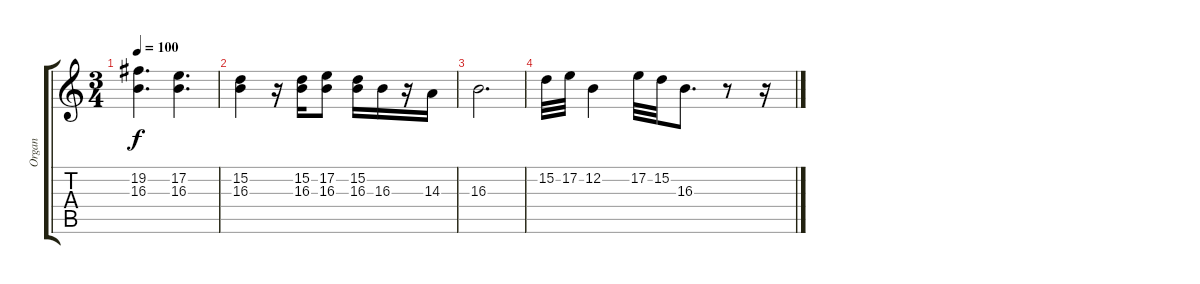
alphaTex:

\track ("Organ" "Organ") {instrument drawbarorgan}
\staff {score tabs}
\tuning (E4 B3 G3 D3 A2 E2) {hide}
\ts (3 4)
\tempo 100
\clef g2
\ks c
(19.2 16.3).4{d dy f} (17.2 16.3).4{d} |
(15.2 16.3).4 r.16 (15.2 16.3).16 (17.2 16.3).8 (15.2 16.3).16 16.3.16 r.16 14.3.16 |
16.3.2{d} |
15.2.32 17.2.32 12.2.4 17.2.32 15.2.32 16.3.8{d} r.8 r.16
